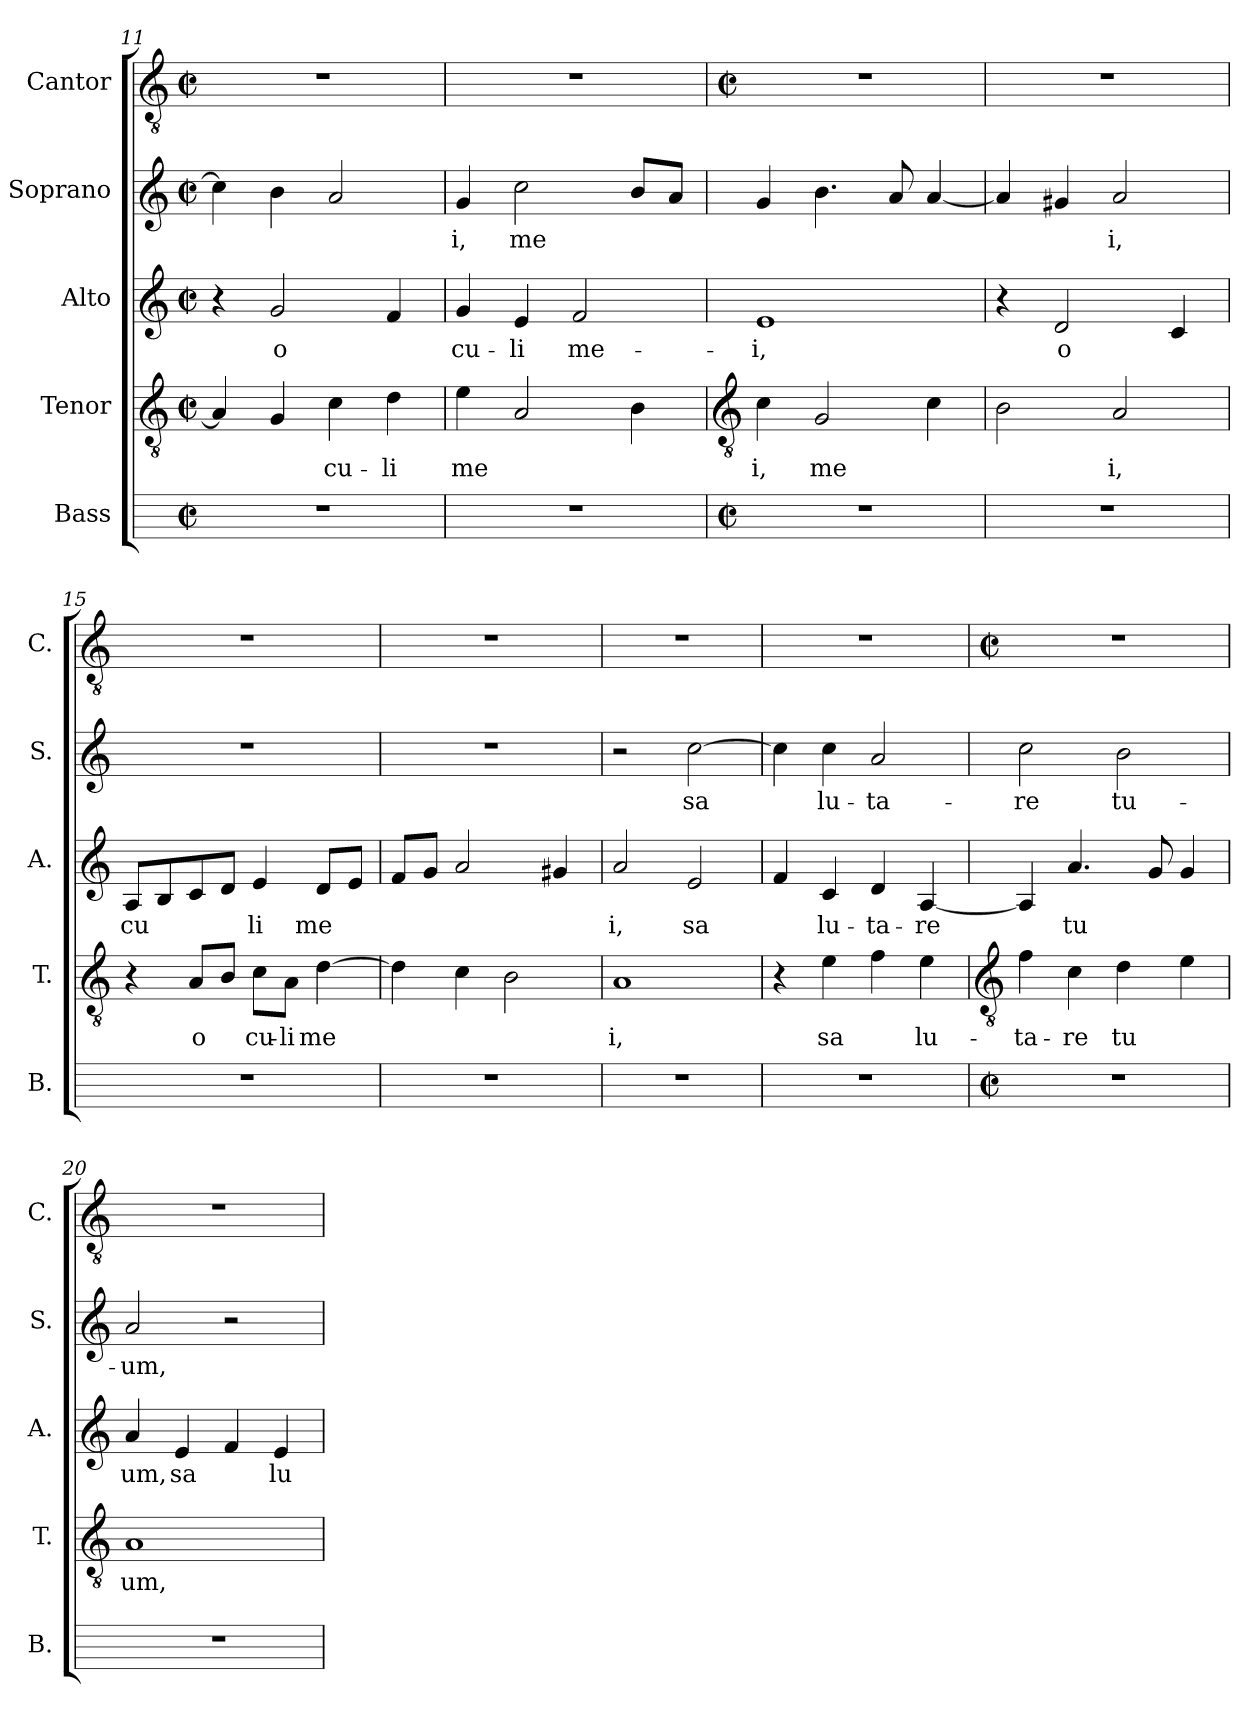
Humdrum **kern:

**kern	**kern	**text	**kern	**text	**kern	**text	**kern
*part5	*part4	*part4	*part3	*part3	*part2	*part2	*part1
*staff5	*staff4	*staff4	*staff3	*staff3	*staff2	*staff2	*staff1
*I"Bass	*I"Tenor	*	*I"Alto	*	*I"Soprano	*	*I"Cantor
*I'B.	*I'T.	*	*I'A.	*	*I'S.	*	*I'C.
*	*clefGv2	*	*clefG2	*	*clefG2	*	*clefGv2
*	*k[]	*	*k[]	*	*k[]	*	*k[]
*	*C:	*	*C:	*	*C:	*	*C:
*M2/2	*M2/2	*	*M2/2	*	*M2/2	*	*M2/2
*met(c|)	*met(c|)	*	*met(c|)	*	*met(c|)	*	*met(c|)
=11	=11	=11	=11	=11	=11	=11	=11
1r	4A]	.	4r	.	4cc]	.	1r
!	!	!	!	!LO:LY:b	!	!	!
.	4G	.	2g	o	4b	.	.
!	!	!LO:LY:b	!	!	!	!	!
.	4c	cu-	.	.	2a	.	.
!	!	!LO:LY:b	!	!	!	!	!
.	4d	-li	4f	.	.	.	.
=12	=12	=12	=12	=12	=12	=12	=12
!	!	!LO:LY:b	!	!LO:LY:b	!	!LO:LY:b	!
1r	4e	me	4g	cu-	4g	i,	1r
!	!	!	!	!LO:LY:b	!	!LO:LY:b	!
.	2A	.	4e	-li	2cc	me	.
!	!	!	!	!LO:LY:b	!	!	!
.	.	.	2f	me-	.	.	.
.	4B	.	.	.	8bL	.	.
.	.	.	.	.	8aJ	.	.
!!LO:LB:g=z
=13	=13	=13	=13	=13	=13	=13	=13
*	*clefGv2	*	*	*	*	*	*
*M2/2	*	*	*	*	*	*	*M2/2
*met(c|)	*	*	*	*	*	*	*met(c|)
!	!	!LO:LY:b	!	!LO:LY:b	!	!	!
1r	4c	i,	1e	-i,	4g	.	1r
!	!	!LO:LY:b	!	!	!	!	!
.	2G	me	.	.	4.b	.	.
.	.	.	.	.	8a	.	.
.	4c	.	.	.	[4a	.	.
=14	=14	=14	=14	=14	=14	=14	=14
1r	2B	.	4r	.	4a]	.	1r
!	!	!	!	!LO:LY:b	!	!	!
.	.	.	2d	o	4g#X	.	.
!	!	!LO:LY:b	!	!	!	!LO:LY:b	!
.	2A	i,	.	.	2a	i,	.
.	.	.	4c	.	.	.	.
=15	=15	=15	=15	=15	=15	=15	=15
!	!	!	!	!LO:LY:b	!	!	!
1r	4r	.	8AL	cu	1r	.	1r
.	.	.	8B	.	.	.	.
!	!	!LO:LY:b	!	!	!	!	!
.	8AL	o	8c	.	.	.	.
.	8BJ	.	8dJ	.	.	.	.
!	!	!LO:LY:b	!	!LO:LY:b	!	!	!
.	8cL	cu-	4e	li	.	.	.
!	!	!LO:LY:b	!	!	!	!	!
.	8AJ	-li	.	.	.	.	.
!	!	!LO:LY:b	!	!LO:LY:b	!	!	!
.	[4d	me	8dL	me	.	.	.
.	.	.	8eJ	.	.	.	.
=16	=16	=16	=16	=16	=16	=16	=16
1r	4d]	.	8fL	.	1r	.	1r
.	.	.	8gJ	.	.	.	.
.	4c	.	2a	.	.	.	.
.	2B	.	.	.	.	.	.
.	.	.	4g#X	.	.	.	.
=17	=17	=17	=17	=17	=17	=17	=17
!	!	!LO:LY:b	!	!LO:LY:b	!	!	!
1r	1A	i,	2a	i,	2r	.	1r
!	!	!	!	!LO:LY:b	!	!LO:LY:b	!
.	.	.	2e	sa	[2cc	sa	.
=18	=18	=18	=18	=18	=18	=18	=18
1r	4r	.	4f	.	4cc]	.	1r
!	!	!LO:LY:b	!	!LO:LY:b	!	!LO:LY:b	!
.	4e	sa	4c	lu-	4cc	lu-	.
!	!	!	!	!LO:LY:b	!	!LO:LY:b	!
.	4f	.	4d	-ta-	2a	-ta-	.
!	!	!LO:LY:b	!	!LO:LY:b	!	!	!
.	4e	lu-	[4A	-re	.	.	.
!!LO:LB:g=z
=19	=19	=19	=19	=19	=19	=19	=19
*	*clefGv2	*	*	*	*	*	*
*M2/2	*	*	*	*	*	*	*M2/2
*met(c|)	*	*	*	*	*	*	*met(c|)
!	!	!LO:LY:b	!	!	!	!LO:LY:b	!
1r	4f	-ta-	4A]	.	2cc	-re	1r
!	!	!LO:LY:b	!	!LO:LY:b	!	!	!
.	4c	-re	4.a	tu	.	.	.
!	!	!LO:LY:b	!	!	!	!LO:LY:b	!
.	4d	tu	.	.	2b	tu-	.
.	.	.	8g	.	.	.	.
.	4e	.	4g	.	.	.	.
=20	=20	=20	=20	=20	=20	=20	=20
!	!	!LO:LY:b	!	!LO:LY:b	!	!LO:LY:b	!
1r	1A	um,	4a	um,	2a	-um,	1r
!	!	!	!	!LO:LY:b	!	!	!
.	.	.	4e	sa	.	.	.
.	.	.	4f	.	2r	.	.
!	!	!	!	!LO:LY:b	!	!	!
.	.	.	4e	lu-	.	.	.
=	=	=	=	=	=	=	=
*-	*-	*-	*-	*-	*-	*-	*-
